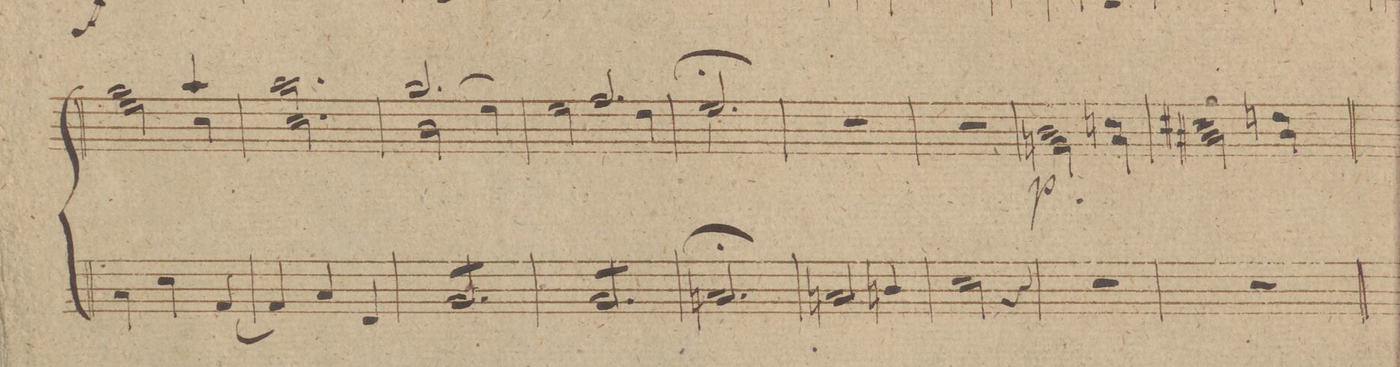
**kern
*I"Organo
*clefF4
*k[f#c#g#d#]
*M3/4
4C#
4E/
[4AA
=131
4AA]
4C#
4FF#
=132
2.r
=133
8BBL
8BB
8BB
8BB
8BB
8BBJ
=134
8BBL
8BB
8BB
8BB
8BB
8BBJ
=135
2.Cn;
=136
2Cn
4Dn
=137
2E
4r
=138
2.r
=139
2.r
=140
*-
